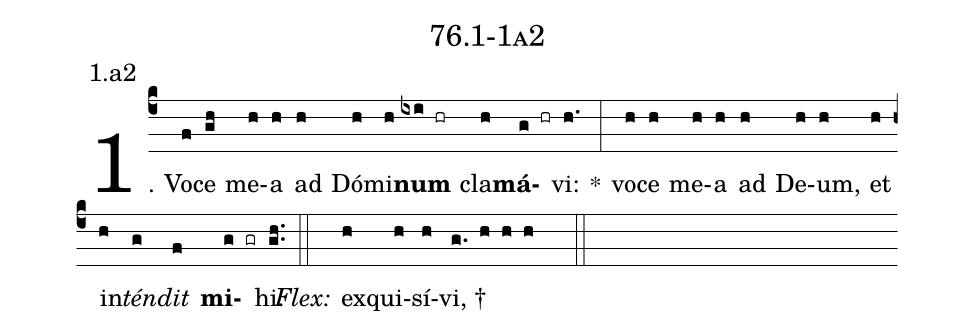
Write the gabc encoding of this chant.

name: 76.1-1a2;
annotation: 1.a2;
%%
(c4)1. Vo(f)ce(gh) me(h)a(h) ad(h) Dó(h)mi(h)<b>num</b>(ixi hr) cla(h)<b>má</b>(g hr)vi:(h.) *(:) vo(h)ce(h) me(h)a(h) ad(h) De(h)um,(h) et(h) in(h)<i>tén</i>(g)<i>dit</i>(f) <b>mi</b>(g gr)hi.(gh..) (::)
<i>Flex:</i>()  ex(h)qui(h)sí(h)vi, †(g. h h h  ::)
